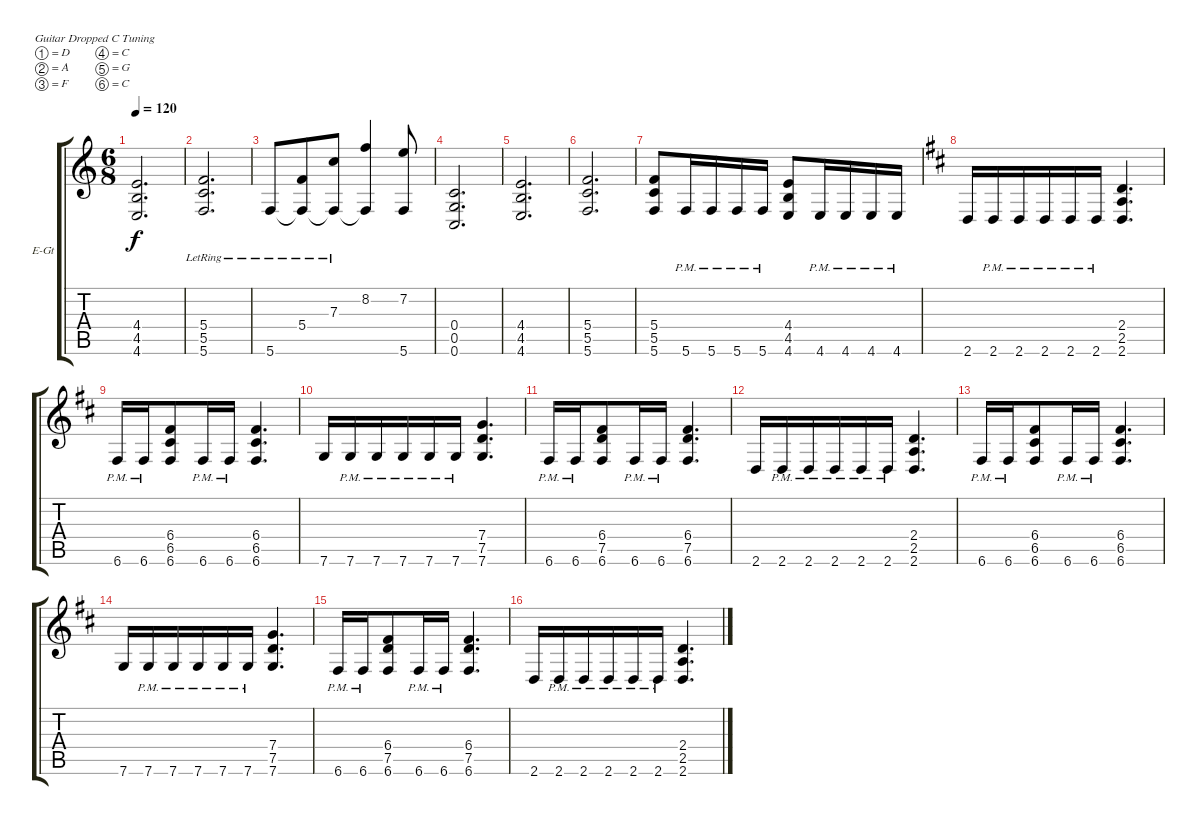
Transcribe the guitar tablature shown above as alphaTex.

\bracketExtendMode groupsimilarinstruments
\firstSystemTrackNameOrientation horizontal
\otherSystemsTrackNameOrientation horizontal
\track ("Electric Guitar 1" "E-Gt") {instrument distortionguitar}
\staff {score tabs}
\tuning (D4 A3 F3 C3 G2 C2)
\ts (6 8)
\tempo 120
\clef g2
\ks c
(4.6 4.5 4.4).2{d dy f} |
(5.6{lr} 5.5 5.4{lr}).2{d} |
5.6{lr}.8 (5.4{lr} 5.6{t}).8 (7.3{lr} 5.6{t}).8 (8.2 5.6{t}).4 (7.2 5.6).8 |
(0.6 0.5 0.4).2{d} |
(4.6 4.5 4.4).2{d} |
(5.6 5.5 5.4).2{d} |
(5.6 5.5 5.4).8 5.6{pm}.16 5.6{pm}.16 5.6{pm}.16 5.6{pm}.16 (4.6 4.5 4.4).8 4.6{pm}.16 4.6{pm}.16 4.6{pm}.16 4.6{pm}.16 |
\ks d
2.6.16 2.6{pm}.16 2.6{pm}.16 2.6{pm}.16 2.6{pm}.16 2.6{pm}.16 (2.6 2.5 2.4).4{d} |
6.6{pm}.16 6.6{pm}.16 (6.6 6.5 6.4).8 6.6{pm}.16 6.6{pm}.16 (6.6 6.5 6.4).4{d} |
7.6.16 7.6{pm}.16 7.6{pm}.16 7.6{pm}.16 7.6{pm}.16 7.6{pm}.16 (7.6 7.5 7.4).4{d} |
6.6{pm}.16 6.6{pm}.16 (6.6 7.5 6.4).8 6.6{pm}.16 6.6{pm}.16 (6.6 7.5 6.4).4{d} |
2.6.16 2.6{pm}.16 2.6{pm}.16 2.6{pm}.16 2.6{pm}.16 2.6{pm}.16 (2.6 2.5 2.4).4{d} |
6.6{pm}.16 6.6{pm}.16 (6.6 6.5 6.4).8 6.6{pm}.16 6.6{pm}.16 (6.6 6.5 6.4).4{d} |
7.6.16 7.6{pm}.16 7.6{pm}.16 7.6{pm}.16 7.6{pm}.16 7.6{pm}.16 (7.6 7.5 7.4).4{d} |
6.6{pm}.16 6.6{pm}.16 (6.6 7.5 6.4).8 6.6{pm}.16 6.6{pm}.16 (6.6 7.5 6.4).4{d} |
2.6.16 2.6{pm}.16 2.6{pm}.16 2.6{pm}.16 2.6{pm}.16 2.6{pm}.16 (2.6 2.5 2.4).4{d}
